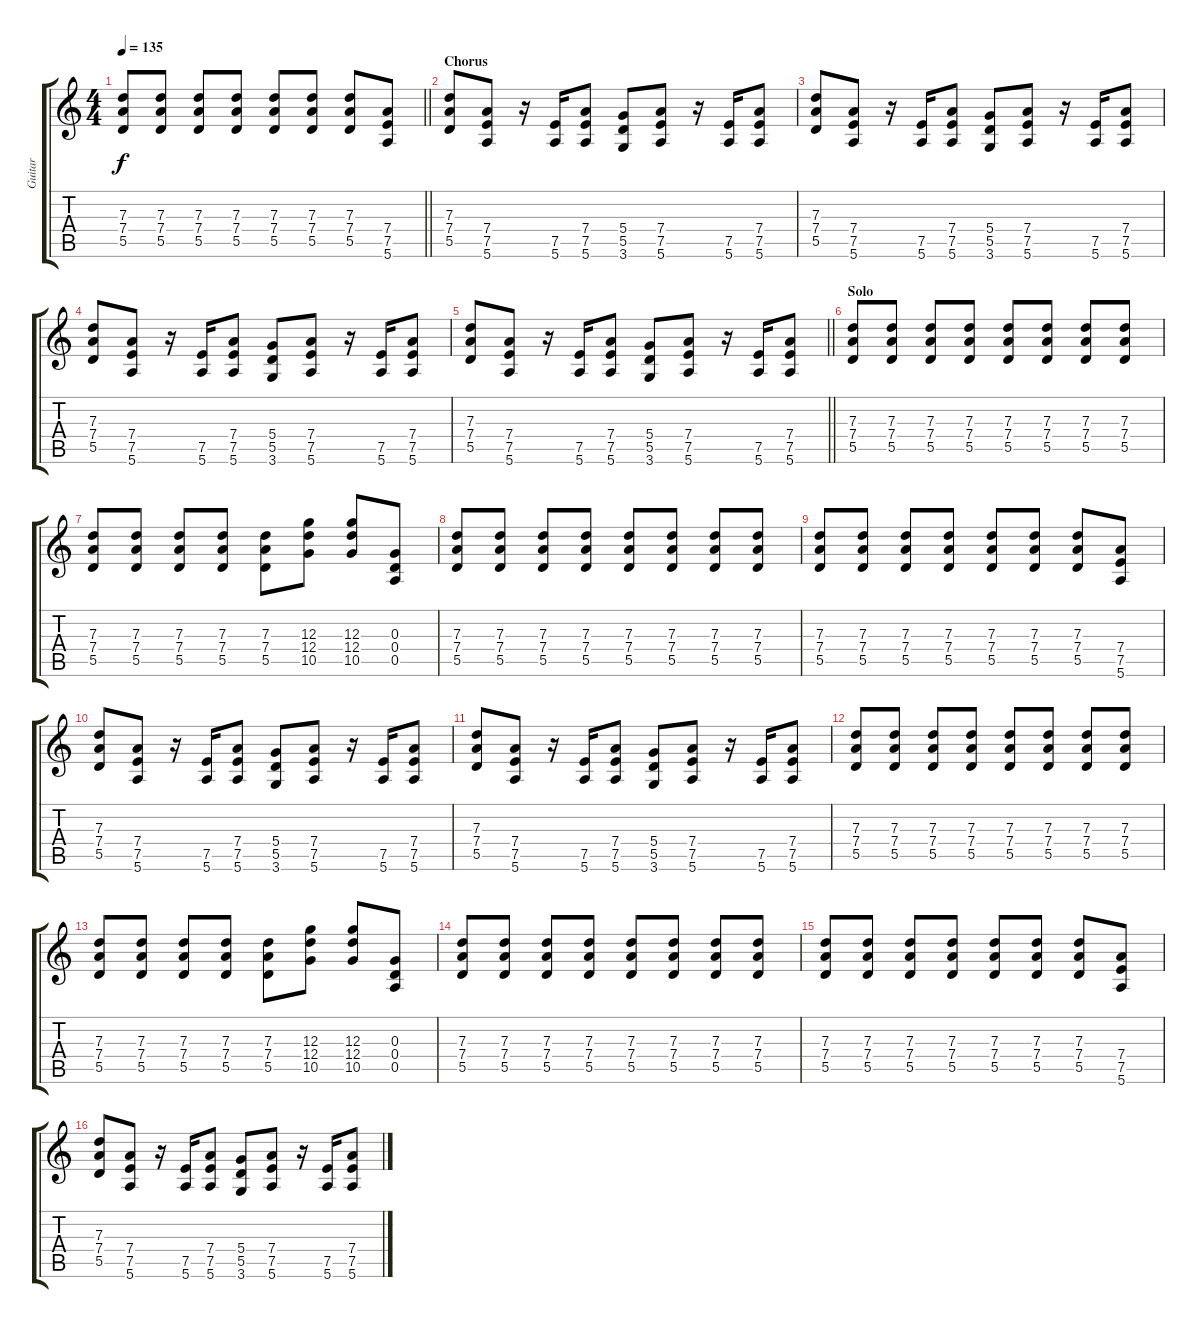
\track ("Guitar" "Guitar") {instrument distortionguitar}
\staff {score tabs}
\tuning (E4 B3 G3 D3 A2 E2) {hide}
\ts (4 4)
\tempo 135
\clef g2
\barLineRight lightlight
\ks c
(7.3 7.4 5.5).8{dy f} (7.3 7.4 5.5).8 (7.3 7.4 5.5).8 (7.3 7.4 5.5).8 (7.3 7.4 5.5).8 (7.3 7.4 5.5).8 (7.3 7.4 5.5).8 (7.4 7.5 5.6).8 |
\section ("" "Chorus")
(7.3 7.4 5.5).8 (7.4 7.5 5.6).8 r.16 (7.5 5.6).16 (7.4 7.5 5.6).8 (5.4 5.5 3.6).8 (7.4 7.5 5.6).8 r.16 (7.5 5.6).16 (7.4 7.5 5.6).8 |
(7.3 7.4 5.5).8 (7.4 7.5 5.6).8 r.16 (7.5 5.6).16 (7.4 7.5 5.6).8 (5.4 5.5 3.6).8 (7.4 7.5 5.6).8 r.16 (7.5 5.6).16 (7.4 7.5 5.6).8 |
(7.3 7.4 5.5).8 (7.4 7.5 5.6).8 r.16 (7.5 5.6).16 (7.4 7.5 5.6).8 (5.4 5.5 3.6).8 (7.4 7.5 5.6).8 r.16 (7.5 5.6).16 (7.4 7.5 5.6).8 |
\barLineRight lightlight
(7.3 7.4 5.5).8 (7.4 7.5 5.6).8 r.16 (7.5 5.6).16 (7.4 7.5 5.6).8 (5.4 5.5 3.6).8 (7.4 7.5 5.6).8 r.16 (7.5 5.6).16 (7.4 7.5 5.6).8 |
\section ("" "Solo")
(7.3 7.4 5.5).8 (7.3 7.4 5.5).8 (7.3 7.4 5.5).8 (7.3 7.4 5.5).8 (7.3 7.4 5.5).8 (7.3 7.4 5.5).8 (7.3 7.4 5.5).8 (7.3 7.4 5.5).8 |
(7.3 7.4 5.5).8 (7.3 7.4 5.5).8 (7.3 7.4 5.5).8 (7.3 7.4 5.5).8 (7.3 7.4 5.5).8 (12.3 12.4 10.5).8 (12.3 12.4 10.5).8 (0.3 0.4 0.5).8 |
(7.3 7.4 5.5).8 (7.3 7.4 5.5).8 (7.3 7.4 5.5).8 (7.3 7.4 5.5).8 (7.3 7.4 5.5).8 (7.3 7.4 5.5).8 (7.3 7.4 5.5).8 (7.3 7.4 5.5).8 |
(7.3 7.4 5.5).8 (7.3 7.4 5.5).8 (7.3 7.4 5.5).8 (7.3 7.4 5.5).8 (7.3 7.4 5.5).8 (7.3 7.4 5.5).8 (7.3 7.4 5.5).8 (7.4 7.5 5.6).8 |
(7.3 7.4 5.5).8 (7.4 7.5 5.6).8 r.16 (7.5 5.6).16 (7.4 7.5 5.6).8 (5.4 5.5 3.6).8 (7.4 7.5 5.6).8 r.16 (7.5 5.6).16 (7.4 7.5 5.6).8 |
(7.3 7.4 5.5).8 (7.4 7.5 5.6).8 r.16 (7.5 5.6).16 (7.4 7.5 5.6).8 (5.4 5.5 3.6).8 (7.4 7.5 5.6).8 r.16 (7.5 5.6).16 (7.4 7.5 5.6).8 |
(7.3 7.4 5.5).8 (7.3 7.4 5.5).8 (7.3 7.4 5.5).8 (7.3 7.4 5.5).8 (7.3 7.4 5.5).8 (7.3 7.4 5.5).8 (7.3 7.4 5.5).8 (7.3 7.4 5.5).8 |
(7.3 7.4 5.5).8 (7.3 7.4 5.5).8 (7.3 7.4 5.5).8 (7.3 7.4 5.5).8 (7.3 7.4 5.5).8 (12.3 12.4 10.5).8 (12.3 12.4 10.5).8 (0.3 0.4 0.5).8 |
(7.3 7.4 5.5).8 (7.3 7.4 5.5).8 (7.3 7.4 5.5).8 (7.3 7.4 5.5).8 (7.3 7.4 5.5).8 (7.3 7.4 5.5).8 (7.3 7.4 5.5).8 (7.3 7.4 5.5).8 |
(7.3 7.4 5.5).8 (7.3 7.4 5.5).8 (7.3 7.4 5.5).8 (7.3 7.4 5.5).8 (7.3 7.4 5.5).8 (7.3 7.4 5.5).8 (7.3 7.4 5.5).8 (7.4 7.5 5.6).8 |
(7.3 7.4 5.5).8 (7.4 7.5 5.6).8 r.16 (7.5 5.6).16 (7.4 7.5 5.6).8 (5.4 5.5 3.6).8 (7.4 7.5 5.6).8 r.16 (7.5 5.6).16 (7.4 7.5 5.6).8
